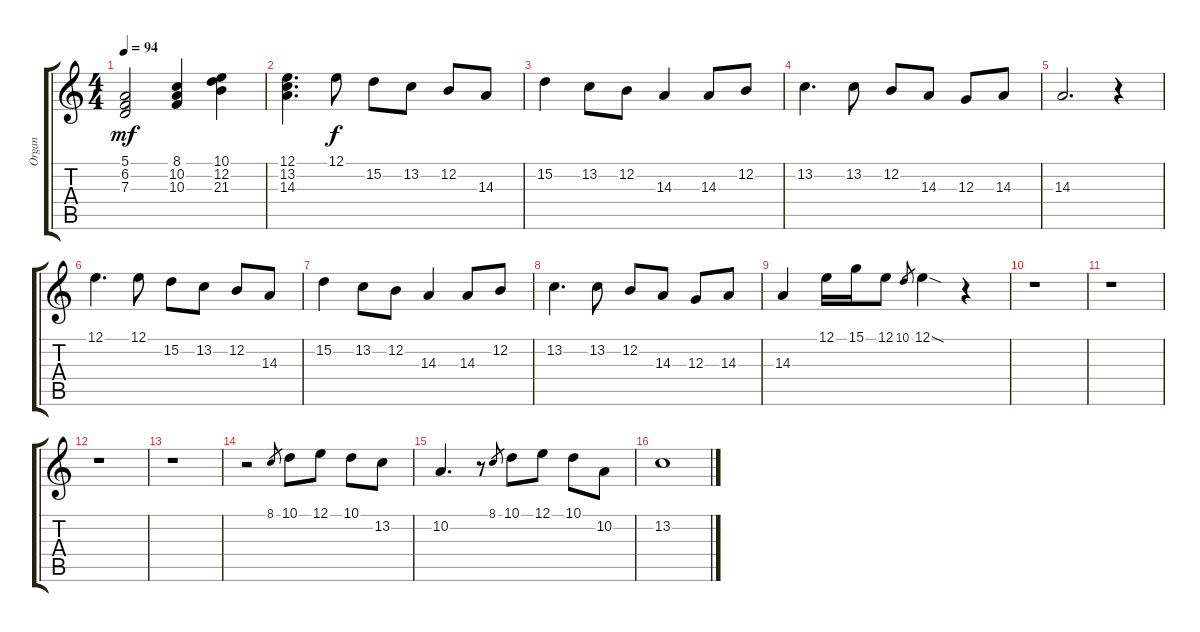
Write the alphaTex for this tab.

\track ("Organ" "Organ") {instrument drawbarorgan}
\staff {score tabs}
\tuning (E4 B3 G3 D3 A2 E2) {hide}
\ts (4 4)
\tempo 94
\clef g2
\ks c
(5.1 6.2 7.3).2{dy mf} (8.1 10.2 10.3).4 (10.1 12.2 21.3).4 |
(12.1 13.2 14.3).4{d} 12.1.8{dy f} 15.2.8 13.2.8 12.2.8 14.3.8 |
15.2.4 13.2.8 12.2.8 14.3.4 14.3.8 12.2.8 |
13.2.4{d} 13.2.8 12.2.8 14.3.8 12.3.8 14.3.8 |
14.3.2{d} r.4 |
12.1.4{d} 12.1.8 15.2.8 13.2.8 12.2.8 14.3.8 |
15.2.4 13.2.8 12.2.8 14.3.4 14.3.8 12.2.8 |
13.2.4{d} 13.2.8 12.2.8 14.3.8 12.3.8 14.3.8 |
14.3.4 12.1.16 15.1.16 12.1.8 10.1.8{gr} 12.1{sod}.4 r.4 |
r.1 |
r.1 |
r.1 |
r.1 |
r.2 8.1.8{gr} 10.1.8 12.1.8 10.1.8 13.2.8 |
10.2.4{d} r.8 8.1.8{gr} 10.1.8 12.1.8 10.1.8 10.2.8 |
13.2.1
